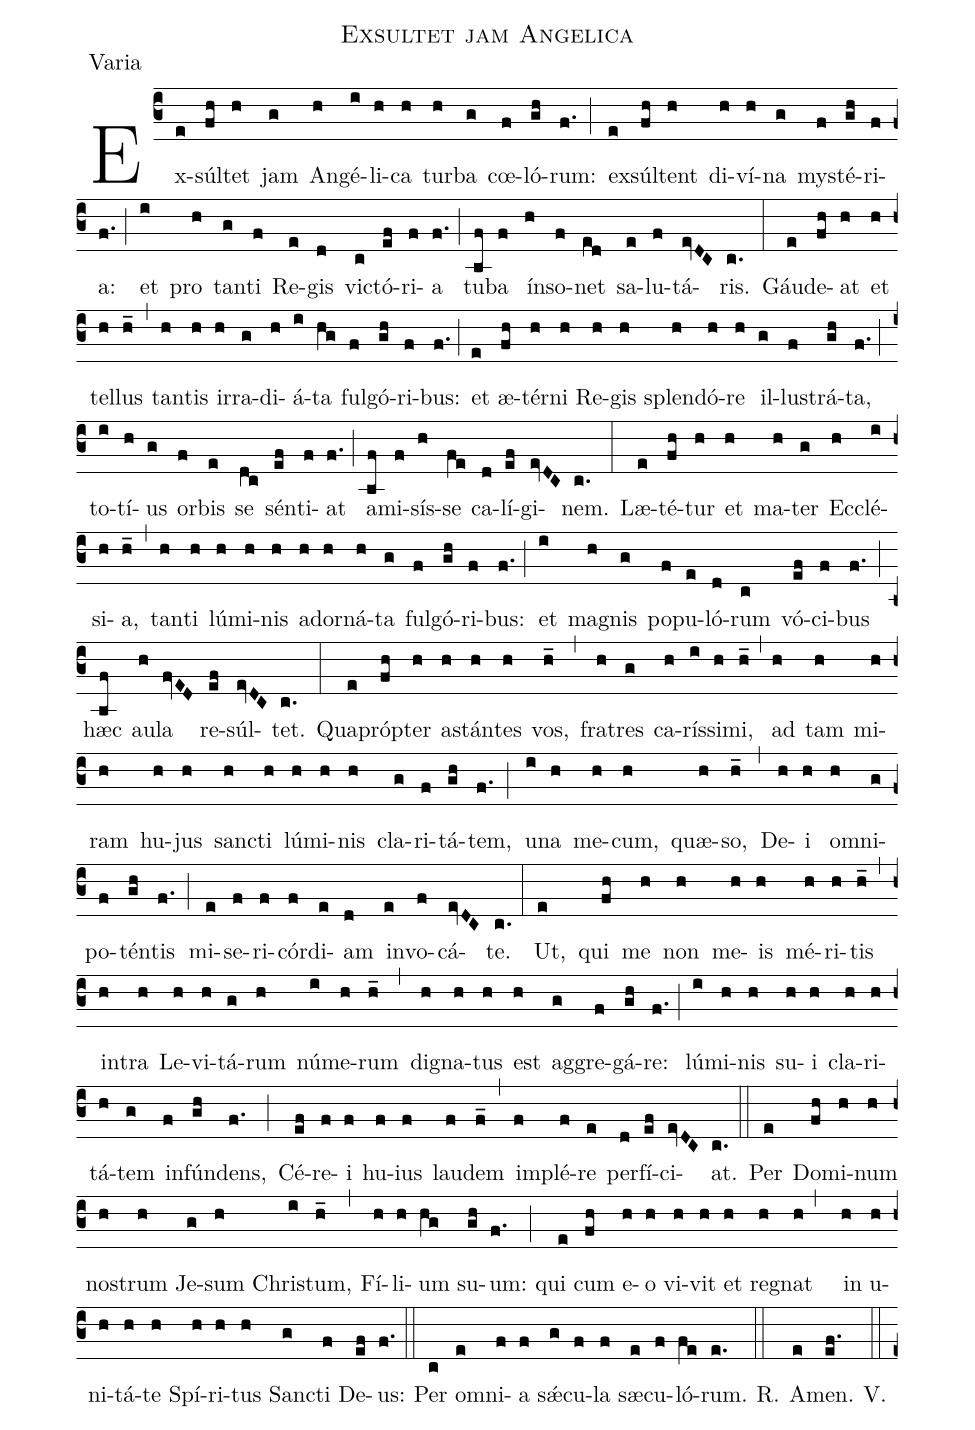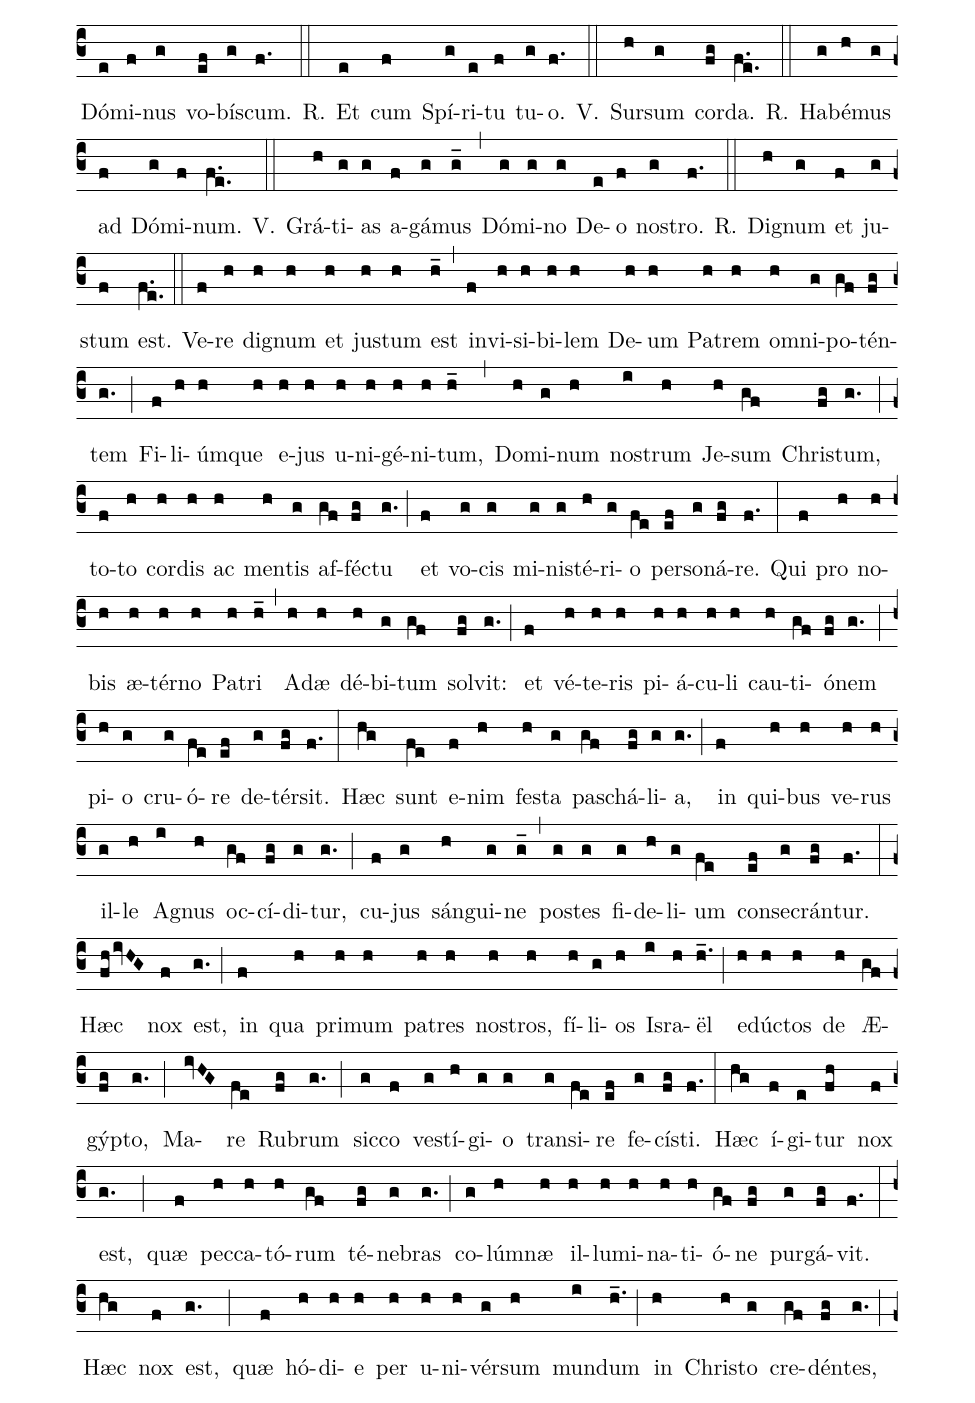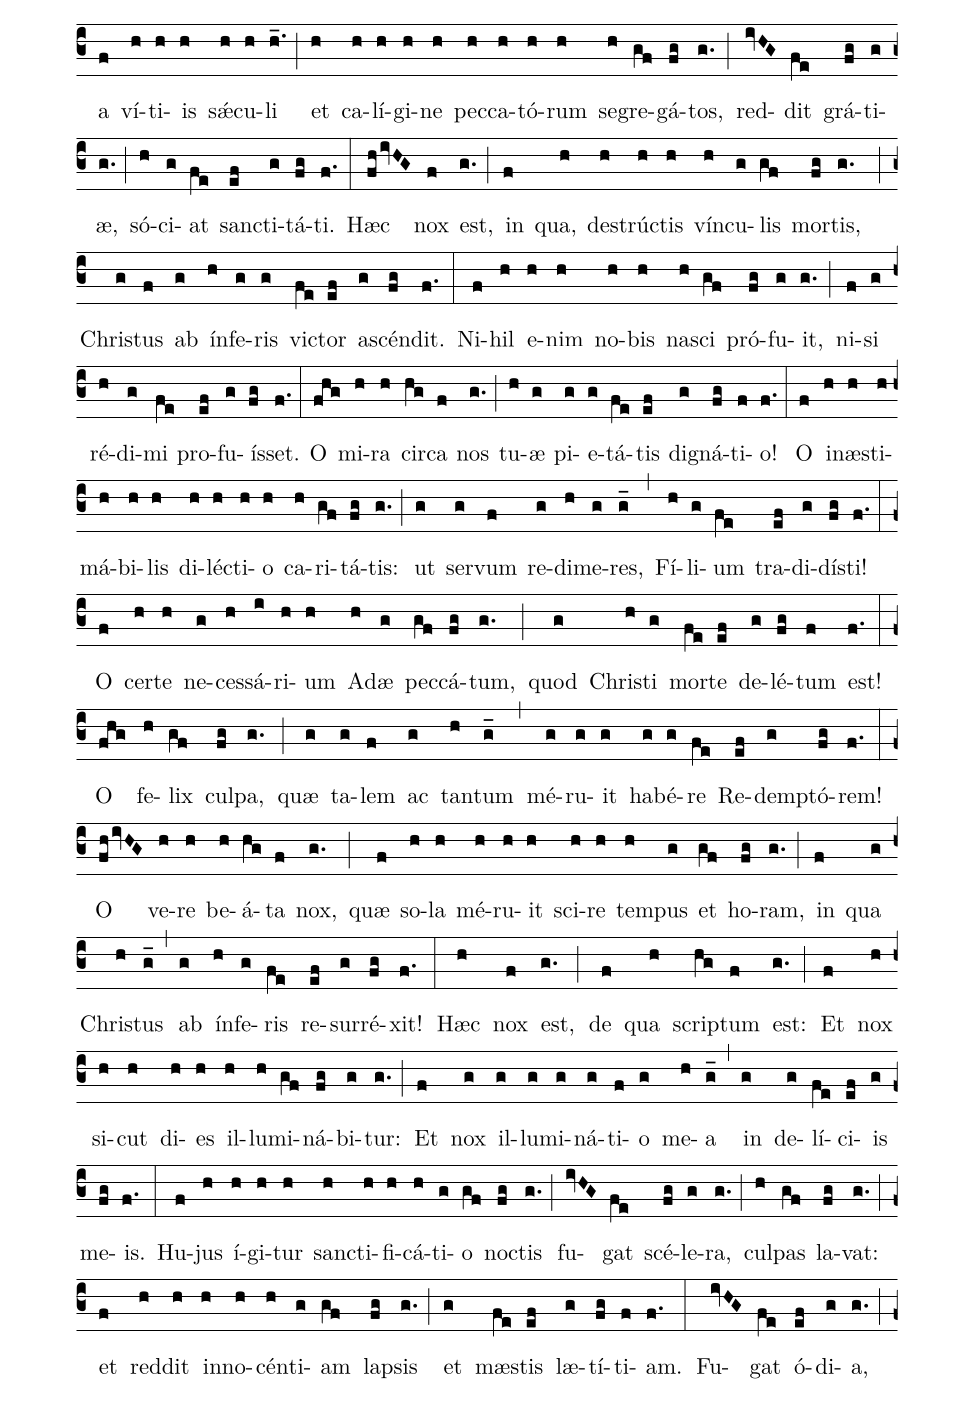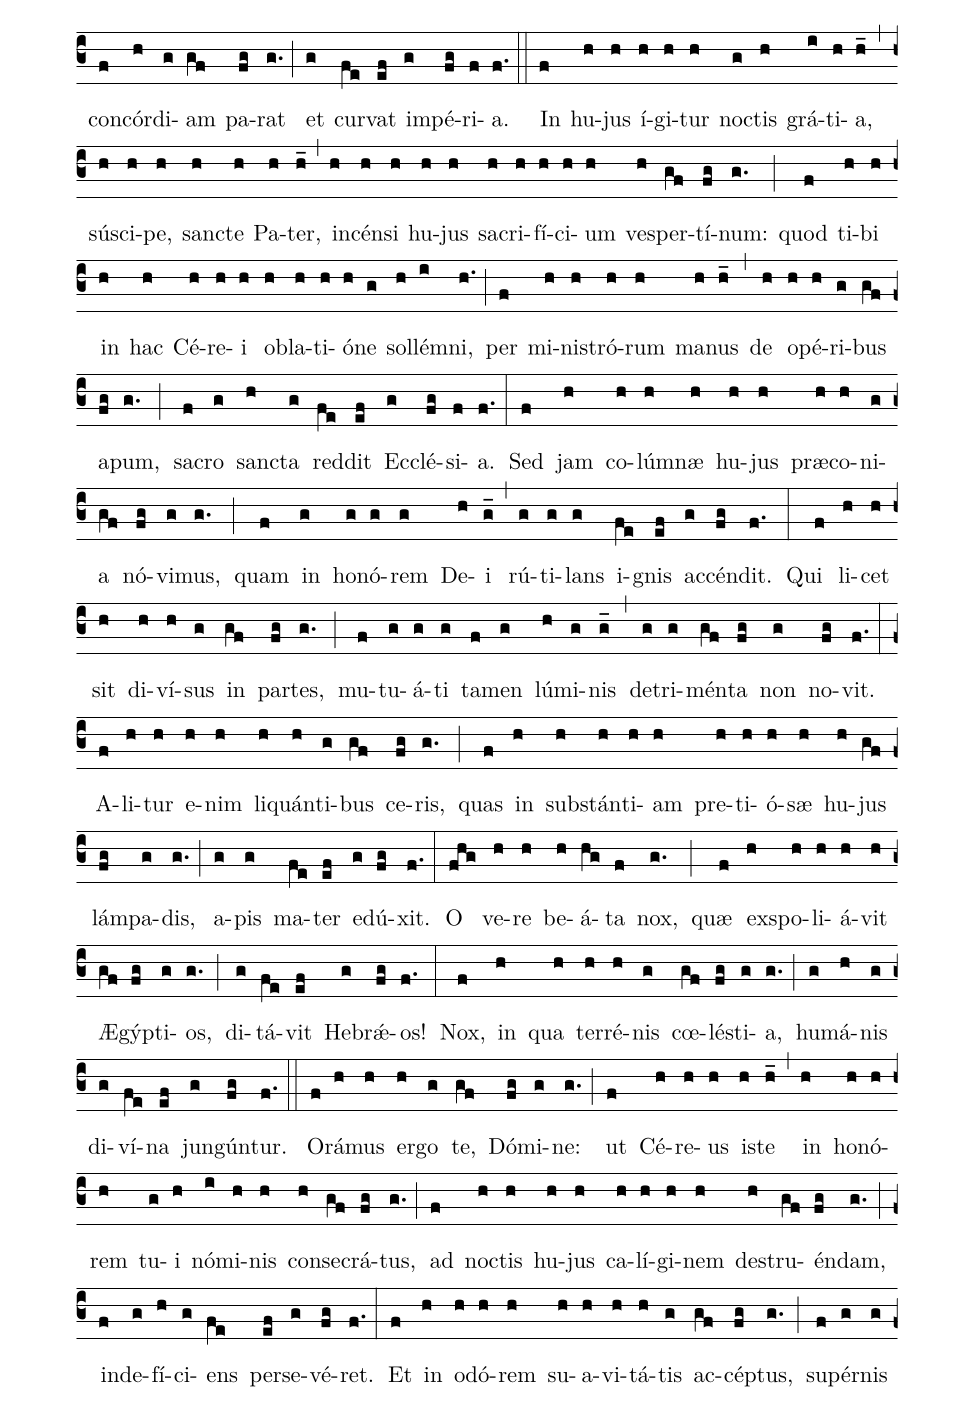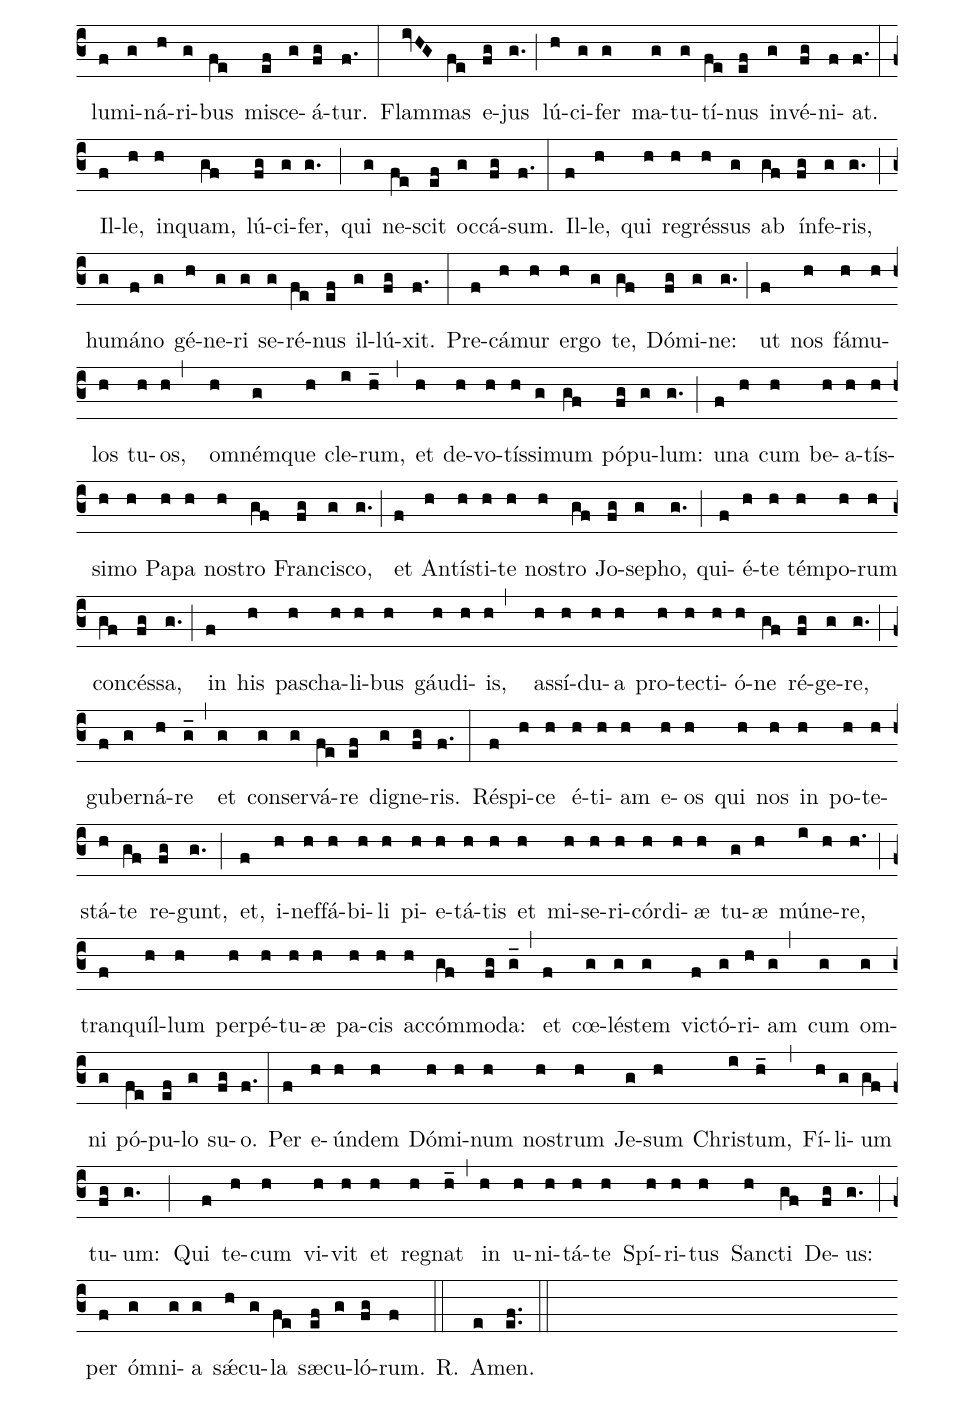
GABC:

name:Exsultet jam Angelica;
office-part:Varia;
%%
(c3)Ex(e)súl(fh)tet(h) jam(g) An(h)gé(i)li(h)ca(h) tur(h)ba(g) cœ(f)ló(gh)rum:(f.) (;) ex(e)súl(fh)tent(h) di(h)ví(h)na(g) my(f)sté(gh)ri(f)a:(f.) (;) et(i) pro(h) tan(g)ti(f) Re(e)gis(d) vi(c)ctó(ef)ri(f)a(f.) (;) tu(bf)ba(f) ín(h)so(f)net(ed) sa(e)lu(f)tá(evDC)ris.(c.) (:) Gáu(e)de(fh)at(h) et(h) tel(h)lus(h_) (,) tan(h)tis(h) ir(h)ra(g)di(h)á(i)ta(hg) ful(f)gó(gh)ri(f)bus:(f.) (;) et(e) æ(fh)tér(h)ni(h) Re(h)gis(h) splen(h)dó(h)re(h) il(g)lu(f)strá(gh)ta,(f.) (;) to(i)tí(h)us(g) or(f)bis(e) se(dc) sén(ef)ti(f)at(f.) (;) a(bf)mi(f)sís(h)se(fe) ca(d)lí(ef)gi(evDC)nem.(c.) (:) Læ(e)té(fh)tur(h) et(h) ma(h)ter(g) Ec(h)clé(i)si(h)a,(h_) (,) tan(h)ti(h) lú(h)mi(h)nis(h) a(h)dor(h)ná(h)ta(g) ful(f)gó(gh)ri(f)bus:(f.) (;) et(i) ma(h)gnis(g) po(f)pu(e)ló(d)rum(c) vó(ef)ci(f)bus(f.) (;) hæc(bf) au(h)la(fvED) re(ef)súl(evDC)tet.(c.) (:) Qua(e)próp(fh)ter(h) a(h)stán(h)tes(h) vos,(h_) (,) fra(h)tres(g) ca(h)rís(i)si(h)mi,(h_) (,) ad(h) tam(h) mi(h)ram(h) hu(h)jus(h) san(h)cti(h) lú(h)mi(h)nis(h) cla(g)ri(f)tá(gh)tem,(f.) (;) u(i)na(h) me(h)cum,(h) quæ(h)so,(h_) (,) De(h)i(h) om(h)ni(g)po(f)tén(gh)tis(f.) (;) mi(e)se(f)ri(f)cór(f)di(e)am(d) in(e)vo(f)cá(evDC)te.(c.) (:) Ut,(e) qui(fh) me(h) non(h) me(h)is(h) mé(h)ri(h)tis(h_) (,) in(h)tra(h) Le(h)vi(h)tá(g)rum(h) nú(i)me(h)rum(h_) (,) di(h)gna(h)tus(h) est(h) ag(g)gre(f)gá(gh)re:(f.) (;) lú(i)mi(h)nis(h) su(h)i(h) cla(h)ri(h)tá(h)tem(g) in(f)fún(gh)dens,(f.) (;) Cé(ef)re(f)i(f) hu(f)ius(f) lau(f)dem(f_) (,) im(f)plé(f)re(e) per(d)fí(ef)ci(evDC)at.(c.) (::)
Per(e) Do(fh)mi(h)num(h) no(h)strum(h) Je(g)sum(h) Chri(i)stum,(h_) (,) Fí(h)li(h)um(hg) su(gh)um:(f.) (;) qui(e) cum(fh) e(h)o(h) vi(h)vit(h) et(h) re(h)gnat(h,) in(h) u(h)ni(h)tá(h)te(h) Spí(h)ri(h)tus(h) San(g)cti(f) De(ef)us:(f.) (::) Per(c) om(e)ni(f)a(f) sǽ(g)cu(f)la(f) sæ(e)cu(f)ló(fe)rum.(e.)
R.(::) A(e)men.(ef.)
V.(::) Dó(e)mi(f)nus(g) vo(ef)bí(g)scum.(f.)
R.(::) Et(e) cum(f) Spí(g)ri(e)tu(f) tu(g)o.(f.)
V.(::) Sur(h)sum(g) cor(fg)da.(f.e.)
R.(::) Ha(g)bé(h)mus(g) ad(f) Dó(g)mi(f)num.(f.e.)
V.(::) Grá(h)ti(g)as(g) a(f)gá(g)mus(g_) (,) Dó(g)mi(g)no(g) De(e)o(f) no(g)stro.(f.)
R.(::) Di(h)gnum(g) et(f) ju(g)stum(f) est.(f.e.) (::)
Ve(f)re(h) di(h)gnum(h) et(h) ju(h)stum(h) est(h_) (,) in(f)vi(h)si(h)bi(h)lem(h) De(h)um(h) Pa(h)trem(h) om(h)ni(g)po(gf)tén(fg)tem(g.) (;) Fi(f)li(h)úm(h)que(h) e(h)jus(h) u(h)ni(h)gé(h)ni(h)tum,(h_) (,) Do(h)mi(g)num(h) no(i)strum(h) Je(h)sum(gf) Chri(fg)stum,(g.) (;) to(f)to(h) cor(h)dis(h) ac(h) men(h)tis(g) af(gf)fé(fg)ctu(g.) (;) et(f) vo(g)cis(g) mi(g)ni(g)sté(h)ri(g)o(fe) per(ef)so(g)ná(fg)re.(f.) (:) Qui(f) pro(h) no(h)bis(h) æ(h)tér(h)no(h) Pa(h)tri(h_) (,) A(h)dæ(h) dé(h)bi(g)tum(gf) sol(fg)vit:(g.) (;) et(f) vé(h)te(h)ris(h) pi(h)á(h)cu(h)li(h) cau(h)ti(gf)ó(fg)nem(g.) (;) pi(h)o(g) cru(g)ó(fe)re(ef) de(g)tér(fg)sit.(f.) (:) Hæc(hg) sunt(fe) e(f)nim(h) fe(h)sta(g) pas(gf)chá(fg)li(g)a,(g.) (;) in(f) qui(h)bus(h) ve(h)rus(h) il(g)le(h) A(i)gnus(h) oc(gf)cí(fg)di(g)tur,(g.) (;) cu(f)jus(g) sán(h)gui(g)ne(g_) (,) po(g)stes(g) fi(g)de(h)li(g)um(fe) con(ef)se(g)crán(fg)tur.(f.) (:) Hæc(fhivHG) nox(f) est,(g.) (;) in(f) qua(h) pri(h)mum(h) pa(h)tres(h) no(h)stros,(h) fí(h)li(g)os(h) Is(i)ra(h)ël(h_.) (;) e(h)dú(h)ctos(h) de(h) Æ(gf)gýp(fg)to,(g.) (;) Ma(ivHG)re(fe) Ru(fg)brum(g.) (;) sic(g)co(f) ve(g)stí(h)gi(g)o(g) tran(g)si(fe)re(ef) fe(g)cí(fg)sti.(f.) (:) Hæc(hg) í(f)gi(e)tur(fh) nox(f) est,(g.) (;) quæ(f) pec(h)ca(h)tó(h)rum(gf) té(fg)ne(g)bras(g.) (;) co(g)lúm(h)næ(h) il(h)lu(h)mi(h)na(h)ti(h)ó(gf)ne(fg) pur(g)gá(fg)vit.(f.) (:) Hæc(hg) nox(f) est,(g.) (;) quæ(f) hó(h)di(h)e(h) per(h) u(h)ni(h)vér(g)sum(h) mun(i)dum(h_.) (;) in(h) Chri(h)sto(g) cre(gf)dén(fg)tes,(g.) (;) a(f) ví(h)ti(h)is(h) sǽ(h)cu(h)li(h_.) (;) et(h) ca(h)lí(h)gi(h)ne(h) pec(h)ca(h)tó(h)rum(h) se(h)gre(gf)gá(fg)tos,(g.) (;) red(ivHG)dit(fe) grá(fg)ti(g)æ,(g.) (;) só(h)ci(g)at(fe) san(ef)cti(g)tá(fg)ti.(f.) (:) Hæc(fhivHG) nox(f) est,(g.) (;) in(f) qua,(h) de(h)strú(h)ctis(h) vín(h)cu(g)lis(gf) mor(fg)tis,(g.) (;) Chri(g)stus(f) ab(g) ín(h)fe(g)ris(g) vi(fe)ctor(ef) a(g)scén(fg)dit.(f.) (:) Ni(f)hil(h) e(h)nim(h) no(h)bis(h) na(h)sci(gf) pró(fg)fu(g)it,(g.) (;) ni(f)si(g) ré(h)di(g)mi(fe) pro(ef)fu(g)ís(fg)set.(f.) (:) O(fhg) mi(h)ra(h) cir(hg)ca(f) nos(g.) (;) tu(h)æ(g) pi(g)e(g)tá(fe)tis(ef) di(g)gná(fg)ti(f)o!(f.) (:) O(f) i(h)næ(h)sti(h)má(h)bi(h)lis(h) di(h)lé(h)cti(h)o(h) ca(h)ri(gf)tá(fg)tis:(g.) (;) ut(g) ser(g)vum(f) re(g)di(h)me(g)res,(g_) (,) Fí(h)li(g)um(fe) tra(ef)di(g)dí(fg)sti!(f.) (:) O(f) cer(h)te(h) ne(g)ces(h)sá(i)ri(h)um(h) A(h)dæ(g) pec(gf)cá(fg)tum,(g.) (;) quod(g) Chri(h)sti(g) mor(fe)te(ef) de(g)lé(fg)tum(f) est!(f.) (:) O(fhg) fe(h)lix(gf) cul(fg)pa,(g.) (;) quæ(g) ta(g)lem(f) ac(g) tan(h)tum(g_) (,) mé(g)ru(g)it(g) ha(g)bé(g)re(fe) Re(ef)dem(g)ptó(fg)rem!(f.) (:) O(fhivHG) ve(h)re(h) be(h)á(hg)ta(f) nox,(g.) (;) quæ(f) so(h)la(h) mé(h)ru(h)it(h) sci(h)re(h) tem(h)pus(g) et(gf) ho(fg)ram,(g.) (;) in(f) qua(g) Chri(h)stus(g_) (,) ab(g) ín(h)fe(g)ris(fe) re(ef)sur(g)ré(fg)xit!(f.) (:) Hæc(h) nox(f) est,(g.) (;) de(f) qua(h) scrip(hg)tum(f) est:(g.) (;) Et(f) nox(h) si(h)cut(h) di(h)es(h) il(h)lu(h)mi(gf)ná(fg)bi(g)tur:(g.) (;) Et(f) nox(g) il(g)lu(g)mi(g)ná(g)ti(f)o(g) me(h)a(g_) (,) in(g) de(g)lí(fe)ci(ef)is(g) me(fg)is.(f.) (:) Hu(f)jus(h) í(h)gi(h)tur(h) san(h)cti(h)fi(h)cá(h)ti(g)o(gf) no(fg)ctis(g.) (;) fu(ivHG)gat(fe) scé(fg)le(g)ra,(g.) (;) cul(h)pas(gf) la(fg)vat:(g.) (;) et(f) red(h)dit(h) in(h)no(h)cén(h)ti(g)am(gf) la(fg)psis(g.) (;) et(g) mæ(fe)stis(ef) læ(g)tí(fg)ti(f)am.(f.) (:) Fu(ivHG)gat(fe) ó(ef)di(g)a,(g.) (;) con(f)cór(h)di(g)am(gf) pa(fg)rat(g.) (;) et(g) cur(fe)vat(ef) im(g)pé(fg)ri(f)a.(f.) (::)
In(f) hu(h)jus(h) í(h)gi(h)tur(h) no(g)ctis(h) grá(i)ti(h)a,(h_) (,) sú(h)sci(h)pe,(h) san(h)cte(h) Pa(h)ter,(h_) (,) in(h)cén(h)si(h) hu(h)jus(h) sa(h)cri(h)fí(h)ci(h)um(h) ve(h)sper(gf)tí(fg)num:(g.) (;) quod(f) ti(h)bi(h) in(h) hac(h) Cé(h)re(h)i(h) o(h)bla(h)ti(h)ó(h)ne(g) sol(h)lém(i)ni,(h.) (;) per(f) mi(h)ni(h)stró(h)rum(h) ma(h)nus(h_) (,) de(h) o(h)pé(h)ri(g)bus(gf) a(fg)pum,(g.) (;) sa(f)cro(g) san(h)cta(g) red(fe)dit(ef) Ec(g)clé(fg)si(f)a.(f.) (:) Sed(f) jam(h) co(h)lúm(h)næ(h) hu(h)jus(h) præ(h)co(h)ni(g)a(gf) nó(fg)vi(g)mus,(g.) (;) quam(f) in(g) ho(g)nó(g)rem(g) De(h)i(g_) (,) rú(g)ti(g)lans(g) i(fe)gnis(ef) ac(g)cén(fg)dit.(f.) (:)
Qui(f) li(h)cet(h) sit(h) di(h)ví(h)sus(g) in(gf) par(fg)tes,(g.) (;) mu(f)tu(g)á(g)ti(g) ta(f)men(g) lú(h)mi(g)nis(g_) (,) de(g)tri(g)mén(gf)ta(fg) non(g) no(fg)vit.(f.) (:) A(f)li(h)tur(h) e(h)nim(h) li(h)quán(h)ti(g)bus(gf) ce(fg)ris,(g.) (;) quas(f) in(h) sub(h)stán(h)ti(h)am(h) pre(h)ti(h)ó(h)sæ(h) hu(h)jus(gf) lám(fg)pa(g)dis,(g.) (;) a(g)pis(g) ma(fe)ter(ef) e(g)dú(fg)xit.(f.) (:)
O(fhg) ve(h)re(h) be(h)á(hg)ta(f) nox,(g.) (;) quæ(f) ex(h)spo(h)li(h)á(h)vit(h) Æ(gf)gýp(fg)ti(g)os,(g.) (;) di(g)tá(fe)vit(ef) He(g)brǽ(fg)os!(f.) (:) Nox,(f) in(h) qua(h) ter(h)ré(h)nis(g) cœ(gf)lé(fg)sti(g)a,(g.) (;) hu(g)má(h)nis(g) di(g)ví(fe)na(ef) jun(g)gún(fg)tur.(f.) (::) O(f)rá(h)mus(h) er(h)go(g) te,(gf) Dó(fg)mi(g)ne:(g.) (;) ut(f) Cé(h)re(h)us(h) i(h)ste(h_) (,) in(h) ho(h)nó(h)rem(h) tu(g)i(h) nó(i)mi(h)nis(h) con(h)se(gf)crá(fg)tus,(g.) (;) ad(f) no(h)ctis(h) hu(h)jus(h) ca(h)lí(h)gi(h)nem(h) de(h)stru(gf)én(fg)dam,(g.) (;) in(f)de(g)fí(h)ci(g)ens(fe) per(ef)se(g)vé(fg)ret.(f.) (:) Et(f) in(h) o(h)dó(h)rem(h) su(h)a(h)vi(h)tá(h)tis(g) ac(gf)cép(fg)tus,(g.) (;) su(f)pér(g)nis(g) lu(f)mi(g)ná(h)ri(g)bus(fe) mi(ef)sce(g)á(fg)tur.(f.) (:) Flam(ivHG)mas(fe) e(fg)jus(g.) (;) lú(h)ci(g)fer(g) ma(g)tu(g)tí(fe)nus(ef) in(g)vé(fg)ni(f)at.(f.) (:) Il(f)le,(h) in(h)quam,(gf) lú(fg)ci(g)fer,(g.) (;) qui(g) ne(fe)scit(ef) oc(g)cá(fg)sum.(f.) (:) Il(f)le,(h) qui(h) re(h)grés(h)sus(g) ab(gf) ín(fg)fe(g)ris,(g.) (;) hu(g)má(f)no(g) gé(h)ne(g)ri(g) se(g)ré(fe)nus(ef) il(g)lú(fg)xit.(f.) (:) Pre(f)cá(h)mur(h) er(h)go(g) te,(gf) Dó(fg)mi(g)ne:(g.) (;) ut(f) nos(h) fá(h)mu(h)los(h) tu(h)os,(h,) om(h)ném(g)que(h) cle(i)rum,(h_) (,) et(h) de(h)vo(h)tís(h)si(g)mum(gf) pó(fg)pu(g)lum:(g.) (;) u(f)na(h) cum(h) be(h)a(h)tís(h)si(h)mo(h) Pa(h)pa(h) no(h)stro(gf) Fran(fg)ci(g)sco,(g.) (;) et(f) An(h)tí(h)sti(h)te(h) no(h)stro(gf) Jo(fg)se(g)pho,(g.) (;) qui(f)é(h)te(h) tém(h)po(h)rum(h) con(gf)cés(fg)sa,(g.) (;) in(f) his(h) pas(h)cha(h)li(h)bus(h) gáu(h)di(h)is,(h,) as(h)sí(h)du(h)a(h) pro(h)te(h)cti(h)ó(h)ne(gf) ré(fg)ge(g)re,(g.) (;) gu(f)ber(g)ná(h)re(g_) (,) et(g) con(g)ser(g)vá(fe)re(ef) di(g)gne(fg)ris.(f.) (:) Ré(f)spi(h)ce(h) é(h)ti(h)am(h) e(h)os(h) qui(h) nos(h) in(h) po(h)te(h)stá(h)te(gf) re(fg)gunt,(g.) (;) et,(f) i(h)nef(h)fá(h)bi(h)li(h) pi(h)e(h)tá(h)tis(h) et(h) mi(h)se(h)ri(h)cór(h)di(h)æ(h) tu(g)æ(h) mú(i)ne(h)re,(h.) (;) tran(f)quíl(h)lum(h) per(h)pé(h)tu(h)æ(h) pa(h)cis(h) ac(h)cóm(gf)mo(fg)da:(g_) (,) et(f) cœ(g)lé(g)stem(g) vi(f)ctó(g)ri(h)am(g,) cum(g) om(g)ni(g) pó(fe)pu(ef)lo(g) su(fg)o.(f.) (:) Per(f) e(h)ún(h)dem(h) Dó(h)mi(h)num(h) no(h)strum(h) Je(g)sum(h) Chri(i)stum,(h_) (,) Fí(h)li(g)um(gf) tu(fg)um:(g.) (;) Qui(f) te(h)cum(h) vi(h)vit(h) et(h) re(h)gnat(h_) (,) in(h) u(h)ni(h)tá(h)te(h) Spí(h)ri(h)tus(h) San(h)cti(gf) De(fg)us:(g.) (;) per(f) óm(g)ni(g)a(g) sǽ(h)cu(g)la(fe) sæ(ef)cu(g)ló(fg)rum.(f)
R.(::) A(e)men.(e.f.::)
